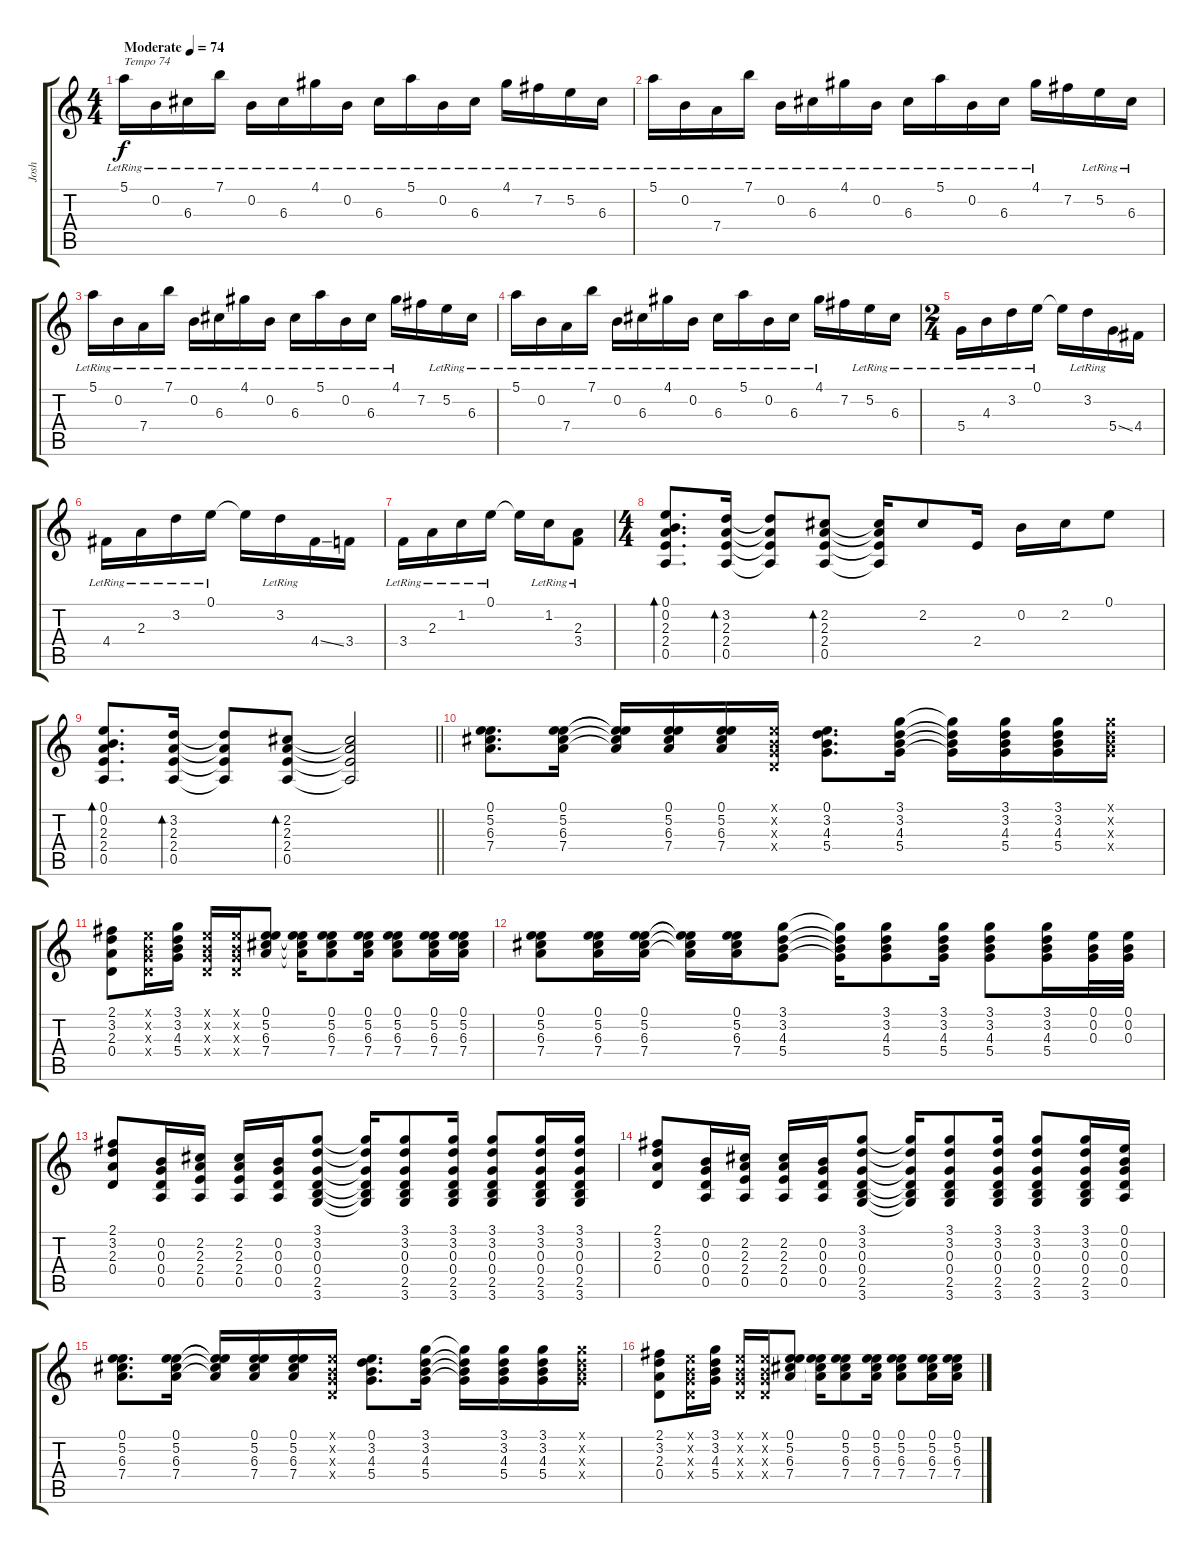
\track ("Josh" "Josh") {instrument acousticguitarsteel}
\staff {score tabs}
\tuning (E4 B3 G3 D3 A2 E2) {hide}
\ts (4 4)
\tempo (74 "Moderate")
\clef g2
\ks c
5.1{lr}.16{txt "Tempo 74" dy f instrument acousticguitarsteel} 0.2{lr}.16 6.3{lr}.16 7.1{lr}.16 0.2{lr}.16 6.3{lr}.16 4.1{lr}.16 0.2{lr}.16 6.3{lr}.16 5.1{lr}.16 0.2{lr}.16 6.3{lr}.16 4.1{lr}.16 7.2{lr}.16 5.2{lr}.16 6.3{lr}.16 |
5.1{lr}.16 0.2{lr}.16 7.4{lr}.16 7.1{lr}.16 0.2{lr}.16 6.3{lr}.16 4.1{lr}.16 0.2{lr}.16 6.3{lr}.16 5.1{lr}.16 0.2{lr}.16 6.3{lr}.16 4.1{lr}.16 7.2.16 5.2{lr}.16 6.3{lr}.16 |
5.1{lr}.16 0.2{lr}.16 7.4{lr}.16 7.1{lr}.16 0.2{lr}.16 6.3{lr}.16 4.1{lr}.16 0.2{lr}.16 6.3{lr}.16 5.1{lr}.16 0.2{lr}.16 6.3{lr}.16 4.1{lr}.16 7.2.16 5.2{lr}.16 6.3{lr}.16 |
5.1{lr}.16 0.2{lr}.16 7.4{lr}.16 7.1{lr}.16 0.2{lr}.16 6.3{lr}.16 4.1{lr}.16 0.2{lr}.16 6.3{lr}.16 5.1{lr}.16 0.2{lr}.16 6.3{lr}.16 4.1{lr}.16 7.2.16 5.2{lr}.16 6.3{lr}.16 |
\ts (2 4)
5.4{lr}.16 4.3{lr}.16 3.2{lr}.16 0.1{lr}.16 0.1{t}.16 3.2{lr}.16 5.4{ss}.16 4.4.16 |
4.4{lr}.16 2.3{lr}.16 3.2{lr}.16 0.1{lr}.16 0.1{t}.16 3.2{lr}.16 4.4{ss}.16 3.4.16 |
3.4{lr}.16 2.3{lr}.16 1.2{lr}.16 0.1{lr}.16 0.1{t}.16 1.2{lr}.16 (2.3{lr} 3.4{lr}).8 |
\ts (4 4)
(0.1 0.2 2.3 2.4 0.5).8{d bd 120} (3.2 2.3 2.4 0.5).16{bd 120} (3.2{t} 2.3{t} 2.4{t} 0.5{t}).8 (2.2 2.3 2.4 0.5).8{bd 120} (2.2{t} 2.3{t} 2.4{t} 0.5{t}).16 2.2.8 2.4.16 0.2.16 2.2.16 0.1.8 |
\barLineRight lightlight
(0.1 0.2 2.3 2.4 0.5).8{d bd 120} (3.2 2.3 2.4 0.5).16{bd 60} (3.2{t} 2.3{t} 2.4{t} 0.5{t}).8 (2.2 2.3 2.4 0.5).8{bd 60} (2.2{t} 2.3{t} 2.4{t} 0.5{t}).2 |
(0.1 5.2 6.3 7.4).8{d} (0.1 5.2 6.3 7.4).16 (0.1{t} 5.2{t} 6.3{t} 7.4{t}).16 (0.1 5.2 6.3 7.4).16 (0.1 5.2 6.3 7.4).16 (0.1{x} 0.2{x} 0.3{x} 0.4{x}).16 (0.1 3.2 4.3 5.4).8{d} (3.1 3.2 4.3 5.4).16 (3.1{t} 3.2{t} 4.3{t} 5.4{t}).16 (3.1 3.2 4.3 5.4).16 (3.1 3.2 4.3 5.4).16 (3.1{x} 3.2{x} 4.3{x} 5.4{x}).16 |
(2.1 3.2 2.3 0.4).8 (0.1{x} 0.2{x} 0.3{x} 0.4{x}).16 (3.1 3.2 4.3 5.4).16 (0.1{x} 0.2{x} 0.3{x} 0.4{x}).16 (0.1{x} 0.2{x} 0.3{x} 0.4{x}).16 (0.1 5.2 6.3 7.4).8 (0.1{t} 5.2{t} 6.3{t} 7.4{t}).16 (0.1 5.2 6.3 7.4).8 (0.1 5.2 6.3 7.4).16 (0.1 5.2 6.3 7.4).8 (0.1 5.2 6.3 7.4).16 (0.1 5.2 6.3 7.4).16 |
(0.1 5.2 6.3 7.4).8 (0.1 5.2 6.3 7.4).16 (0.1 5.2 6.3 7.4).16 (0.1{t} 5.2{t} 6.3{t} 7.4{t}).16 (0.1 5.2 6.3 7.4).16 (3.1 3.2 4.3 5.4).8 (3.1{t} 3.2{t} 4.3{t} 5.4{t}).16 (3.1 3.2 4.3 5.4).8 (3.1 3.2 4.3 5.4).16 (3.1 3.2 4.3 5.4).8 (3.1 3.2 4.3 5.4).16 (0.1 0.2 0.3).32 (0.1 0.2 0.3).32 |
(2.1 3.2 2.3 0.4).8 (0.2 0.3 0.4 0.5).16 (2.2 2.3 2.4 0.5).16 (2.2 2.3 2.4 0.5).16 (0.2 0.3 0.4 0.5).16 (3.1 3.2 0.3 0.4 2.5 3.6).8 (3.1{t} 3.2{t} 0.3{t} 0.4{t} 2.5{t} 3.6{t}).16 (3.1 3.2 0.3 0.4 2.5 3.6).8 (3.1 3.2 0.3 0.4 2.5 3.6).16 (3.1 3.2 0.3 0.4 2.5 3.6).8 (3.1 3.2 0.3 0.4 2.5 3.6).16 (3.1 3.2 0.3 0.4 2.5 3.6).16 |
(2.1 3.2 2.3 0.4).8 (0.2 0.3 0.4 0.5).16 (2.2 2.3 2.4 0.5).16 (2.2 2.3 2.4 0.5).16 (0.2 0.3 0.4 0.5).16 (3.1 3.2 0.3 0.4 2.5 3.6).8 (3.1{t} 3.2{t} 0.3{t} 0.4{t} 2.5{t} 3.6{t}).16 (3.1 3.2 0.3 0.4 2.5 3.6).8 (3.1 3.2 0.3 0.4 2.5 3.6).16 (3.1 3.2 0.3 0.4 2.5 3.6).8 (3.1 3.2 0.3 0.4 2.5 3.6).16 (0.1 0.2 0.3 0.4 0.5).16 |
(0.1 5.2 6.3 7.4).8{d} (0.1 5.2 6.3 7.4).16 (0.1{t} 5.2{t} 6.3{t} 7.4{t}).16 (0.1 5.2 6.3 7.4).16 (0.1 5.2 6.3 7.4).16 (0.1{x} 0.2{x} 0.3{x} 0.4{x}).16 (0.1 3.2 4.3 5.4).8{d} (3.1 3.2 4.3 5.4).16 (3.1{t} 3.2{t} 4.3{t} 5.4{t}).16 (3.1 3.2 4.3 5.4).16 (3.1 3.2 4.3 5.4).16 (3.1{x} 3.2{x} 4.3{x} 5.4{x}).16 |
(2.1 3.2 2.3 0.4).8 (0.1{x} 0.2{x} 0.3{x} 0.4{x}).16 (3.1 3.2 4.3 5.4).16 (0.1{x} 0.2{x} 0.3{x} 0.4{x}).16 (0.1{x} 0.2{x} 0.3{x} 0.4{x}).16 (0.1 5.2 6.3 7.4).8 (0.1{t} 5.2{t} 6.3{t} 7.4{t}).16 (0.1 5.2 6.3 7.4).8 (0.1 5.2 6.3 7.4).16 (0.1 5.2 6.3 7.4).8 (0.1 5.2 6.3 7.4).16 (0.1 5.2 6.3 7.4).16
